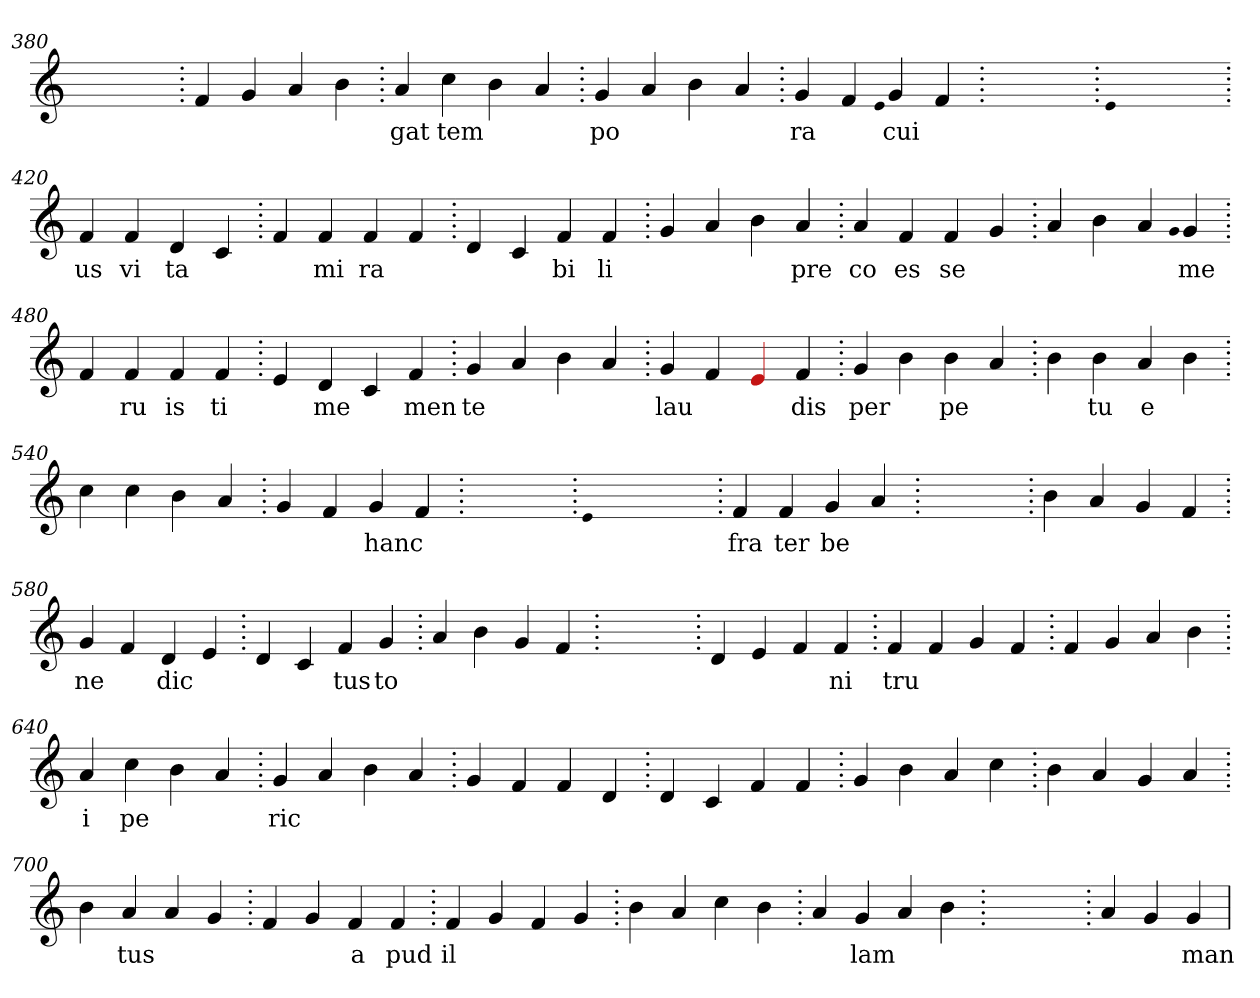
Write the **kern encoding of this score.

**kern	**text
*part1	*part1
*staff1	*staff1
*clefG2	*
=380.	=380.
1ryy	.
=380.	=380.
4f	.
4g	.
4a	.
4b	.
=390.	=390.
4a	gat
4cc	tem
4b	.
4a	.
=400.	=400.
4g	po
4a	.
4b	.
4a	.
=410.	=410.
4g	ra
4f	.
qqe	.
4g	cui
4f	.
=420.	=420.
1ryy	.
=420.	=420.
qqe	.
1ryy	.
=420.	=420.
4f	us
4f	vi
4d	ta
4c	.
=430.	=430.
4f	.
4f	mi
4f	ra
4f	.
=440.	=440.
4d	.
4c	.
4f	bi
4f	li
=450.	=450.
4g	.
4a	.
4b	.
4a	pre
=460.	=460.
4a	co
4f	es
4f	se
4g	.
=470.	=470.
4a	.
4b	.
4a	.
qqg	.
4g	me
=480.	=480.
4f	.
4f	ru
4f	is
4f	ti
=490.	=490.
4e	.
4d	me
4c	.
4f	men
=500.	=500.
4g	te
4a	.
4b	.
4a	.
=510.	=510.
4g	lau
4f	.
4Re	.
4f	dis
=520.	=520.
4g	per
4b	.
4b	pe
4a	.
=530.	=530.
4b	.
4b	tu
4a	e
4b	.
=540.	=540.
4cc	.
4cc	.
4b	.
4a	.
=550.	=550.
4g	.
4f	.
4g	hanc
4f	.
=560.	=560.
1ryy	.
=560.	=560.
qqe	.
1ryy	.
=560.	=560.
4f	fra
4f	ter
4g	be
4a	.
=570.	=570.
1ryy	.
=570.	=570.
4b	.
4a	.
4g	.
4f	.
=580.	=580.
4g	ne
4f	.
4d	dic
4e	.
=590.	=590.
4d	.
4c	.
4f	tus
4g	to
=600.	=600.
4a	.
4b	.
4g	.
4f	.
=610.	=610.
1ryy	.
=610.	=610.
4d	.
4e	.
4f	.
4f	ni
=620.	=620.
4f	tru
4f	.
4g	.
4f	.
=630.	=630.
4f	.
4g	.
4a	.
4b	.
=640.	=640.
4a	i
4cc	pe
4b	.
4a	.
=650.	=650.
4g	ric
4a	.
4b	.
4a	.
=660.	=660.
4g	.
4f	.
4f	.
4d	.
=670.	=670.
4d	.
4c	.
4f	.
4f	.
=680.	=680.
4g	.
4b	.
4a	.
4cc	.
=690.	=690.
4b	.
4a	.
4g	.
4a	.
=700.	=700.
4b	.
4a	tus
4a	.
4g	.
=710.	=710.
4f	.
4g	.
4f	a
4f	pud
=720.	=720.
4f	il
4g	.
4f	.
4g	.
=730.	=730.
4b	.
4a	.
4cc	.
4b	.
=740.	=740.
4a	.
4g	lam
4a	.
4b	.
=750.	=750.
1ryy	.
=750.	=750.
4a	.
4g	.
4g	man
=	=
*-	*-
